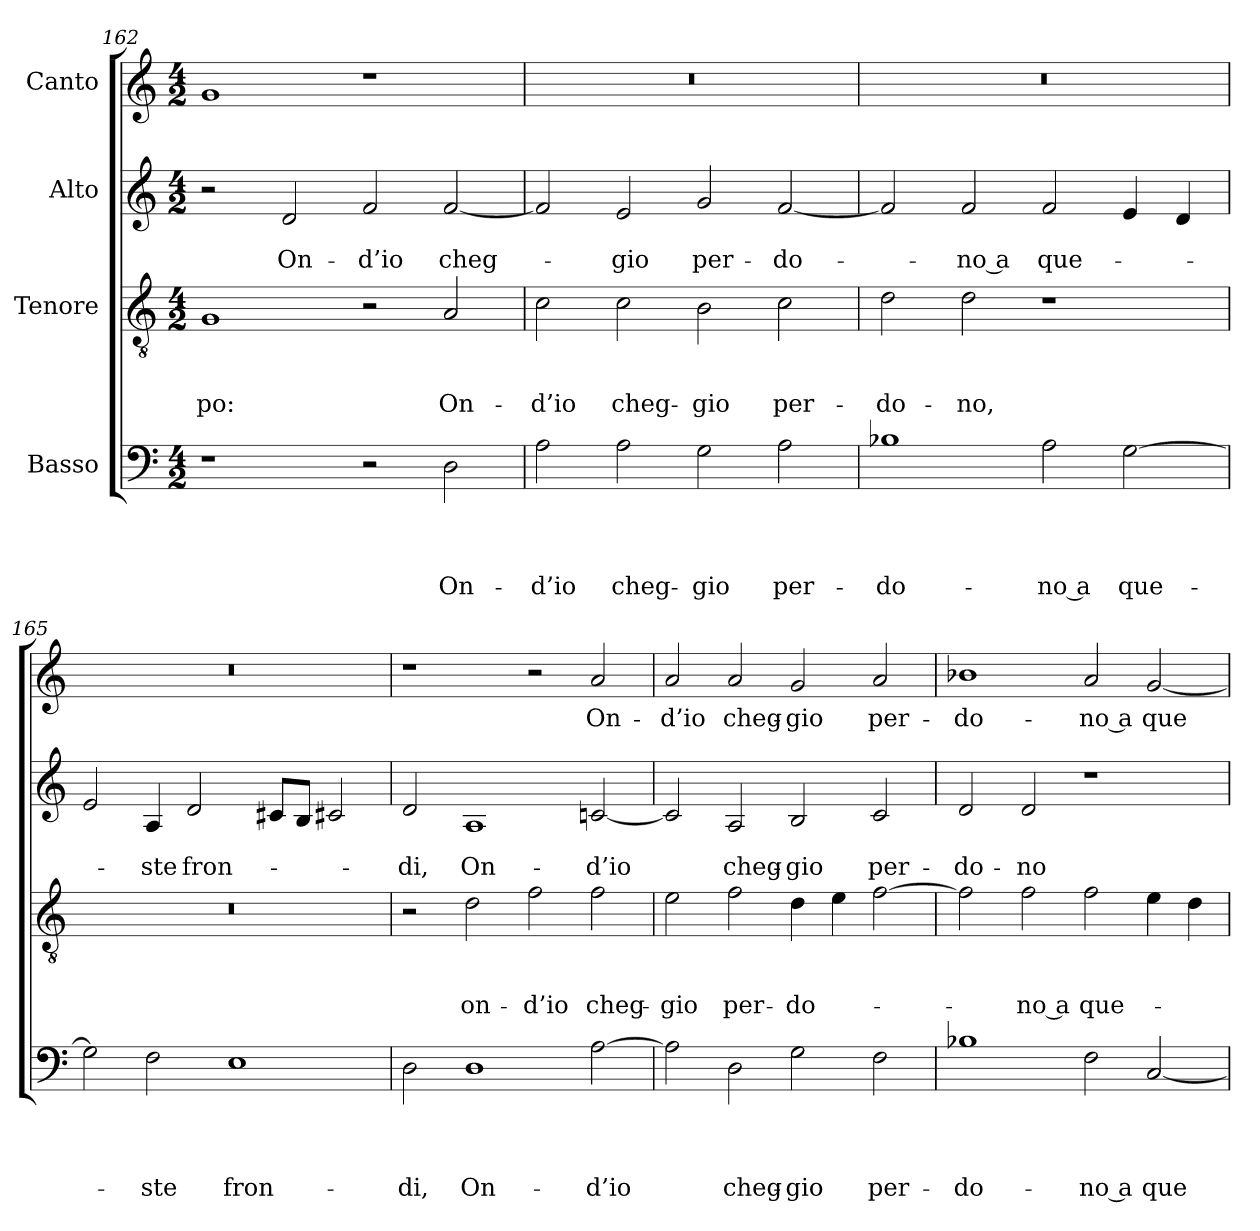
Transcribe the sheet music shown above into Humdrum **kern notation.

**kern	**text	**text	**text	**text	**kern	**text	**text	**text	**kern	**text	**text	**kern	**text
*part4	*part4	*part4	*part4	*part4	*part3	*part3	*part3	*part3	*part2	*part2	*part2	*part1	*part1
*staff4	*staff4	*staff4	*staff4	*staff4	*staff3	*staff3	*staff3	*staff3	*staff2	*staff2	*staff2	*staff1	*staff1
*I"Basso	*	*	*	*	*I"Tenore	*	*	*	*I"Alto	*	*	*I"Canto	*
*clefF4	*	*	*	*	*clefGv2	*	*	*	*clefG2	*	*	*clefG2	*
*k[]	*	*	*	*	*k[]	*	*	*	*k[]	*	*	*k[]	*
*M4/2	*	*	*	*	*M4/2	*	*	*	*M4/2	*	*	*M4/2	*
=162	=162	=162	=162	=162	=162	=162	=162	=162	=162	=162	=162	=162	=162
1r	.	.	.	.	1G/	.	.	-po:	2r	.	.	1g/	.
.	.	.	.	.	.	.	.	.	2d/	.	On-	.	.
2r	.	.	.	.	2r	.	.	.	2f/	.	-d’io	1r	.
2D\	.	.	.	On-	2A/	.	.	On-	[2f/	.	cheg-	.	.
=163	=163	=163	=163	=163	=163	=163	=163	=163	=163	=163	=163	=163	=163
2A\	.	.	.	-d’io	2c\	.	.	-d’io	2f/]	.	.	0r	.
2A\	.	.	.	cheg-	2c\	.	.	cheg-	2e/	.	-gio	.	.
2G\	.	.	.	-gio	2B\	.	.	-gio	2g/	.	per-	.	.
2A\	.	.	.	per-	2c\	.	.	per-	[2f/	.	-do-	.	.
=164	=164	=164	=164	=164	=164	=164	=164	=164	=164	=164	=164	=164	=164
1B-X\	.	.	.	-do-	2d\	.	.	-do-	2f/]	.	.	0r	.
.	.	.	.	.	2d\	.	.	-no,	2f/	.	-no a	.	.
2A\	.	.	.	-no a	1r	.	.	.	2f/	.	que-	.	.
[2G\	.	.	.	que-	.	.	.	.	4e/	.	.	.	.
.	.	.	.	.	.	.	.	.	4d/	.	.	.	.
=165	=165	=165	=165	=165	=165	=165	=165	=165	=165	=165	=165	=165	=165
2G\]	.	.	.	.	0r	.	.	.	2e/	.	.	0r	.
2F\	.	.	.	-ste	.	.	.	.	4A/	.	-ste	.	.
.	.	.	.	.	.	.	.	.	2d/	.	fron-	.	.
1E\	.	.	.	fron-	.	.	.	.	.	.	.	.	.
.	.	.	.	.	.	.	.	.	8c#X/L	.	.	.	.
.	.	.	.	.	.	.	.	.	8B/J	.	.	.	.
.	.	.	.	.	.	.	.	.	2c#X/	.	.	.	.
=166	=166	=166	=166	=166	=166	=166	=166	=166	=166	=166	=166	=166	=166
2D\	.	.	.	-di,	2r	.	.	.	2d/	.	-di,	1r	.
1D\	.	.	.	On-	2d\	.	.	on-	1A/	.	On-	.	.
.	.	.	.	.	2f\	.	.	-d’io	.	.	.	2r	.
[2A\	.	.	.	-d’io	2f\	.	.	cheg-	[2cn/	.	-d’io	2a/	On-
=167	=167	=167	=167	=167	=167	=167	=167	=167	=167	=167	=167	=167	=167
2A\]	.	.	.	.	2e\	.	.	-gio	2c/]	.	.	2a/	-d’io
2D\	.	.	.	cheg-	2f\	.	.	per-	2A/	.	cheg-	2a/	cheg-
2G\	.	.	.	-gio	4d\	.	.	-do-	2B/	.	-gio	2g/	-gio
.	.	.	.	.	4e\	.	.	.	.	.	.	.	.
2F\	.	.	.	per-	[2f\	.	.	.	2c/	.	per-	2a/	per-
=168	=168	=168	=168	=168	=168	=168	=168	=168	=168	=168	=168	=168	=168
1B-X\	.	.	.	-do-	2f\]	.	.	.	2d/	.	-do-	1b-X\	-do-
.	.	.	.	.	2f\	.	.	-no a	2d/	.	-no	.	.
2F\	.	.	.	-no a	2f\	.	.	que-	1r	.	.	2a/	-no a
[2C/	.	.	.	que-	4e\	.	.	.	.	.	.	[2g/	que-
.	.	.	.	.	4d\	.	.	.	.	.	.	.	.
=	=	=	=	=	=	=	=	=	=	=	=	=	=
*-	*-	*-	*-	*-	*-	*-	*-	*-	*-	*-	*-	*-	*-
